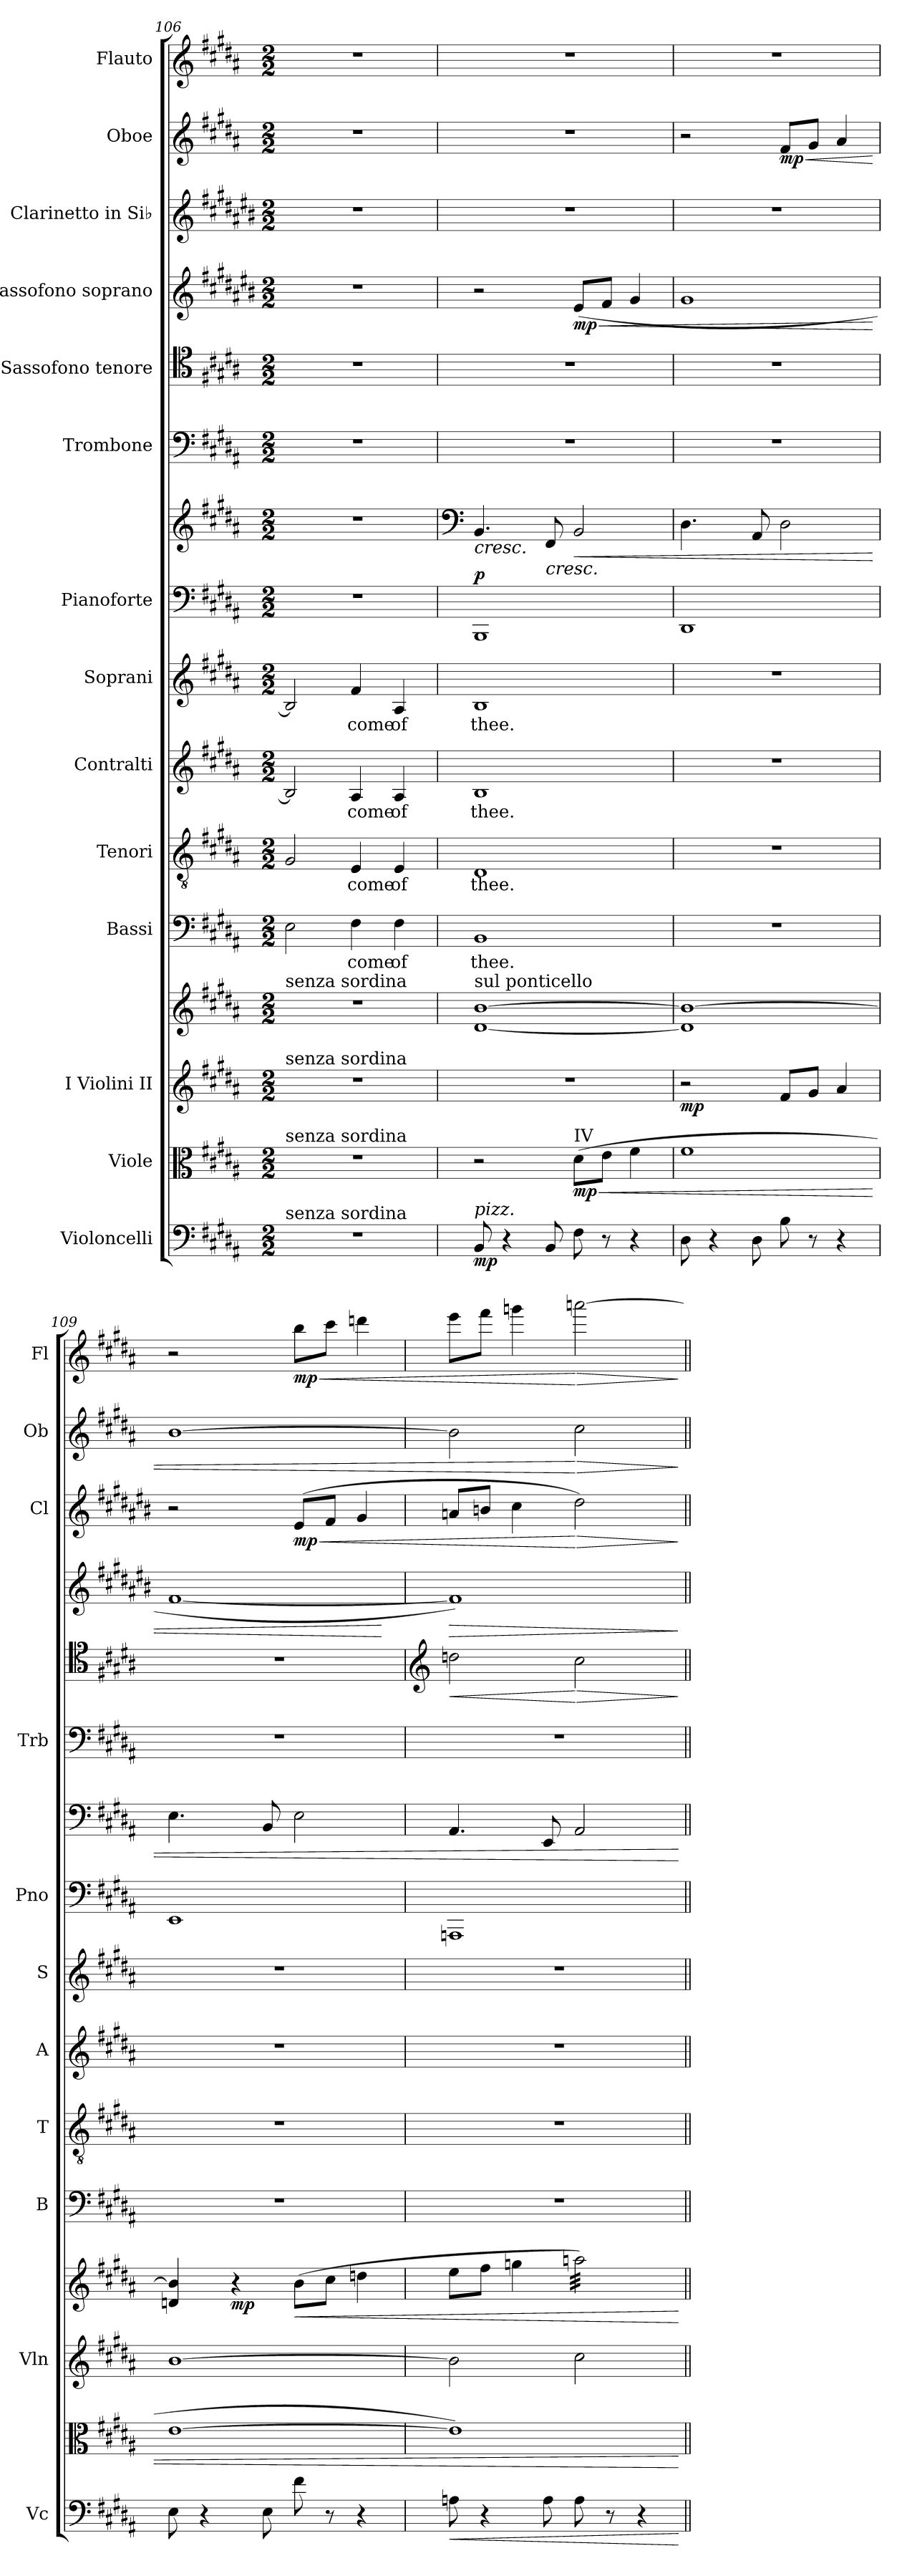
**kern	**dynam	**kern	**dynam	**kern	**kern	**dynam	**kern	**text	**kern	**text	**kern	**text	**kern	**text	**kern	**kern	**dynam	**kern	**kern	**dynam	**kern	**dynam	**kern	**dynam	**kern	**dynam	**kern	**dynam
*part14	*part14	*part13	*part13	*part12	*part12	*part12	*part11	*part11	*part10	*part10	*part9	*part9	*part8	*part8	*part7	*part7	*part7	*part6	*part5	*part5	*part4	*part4	*part3	*part3	*part2	*part2	*part1	*part1
*staff16	*staff16	*staff15	*staff15	*staff14	*staff13	*staff13/14	*staff12	*staff12	*staff11	*staff11	*staff10	*staff10	*staff9	*staff9	*staff8	*staff7	*staff7/8	*staff6	*staff5	*staff5	*staff4	*staff4	*staff3	*staff3	*staff2	*staff2	*staff1	*staff1
*I"Violoncelli	*	*I"Viole	*	*I"I  Violini  II	*	*	*I"Bassi	*	*I"Tenori	*	*I"Contralti	*	*I"Soprani	*	*I"Pianoforte	*	*	*I"Trombone	*I"Sassofono tenore	*	*I"Sassofono soprano	*	*I"Clarinetto in Si♭	*	*I"Oboe	*	*I"Flauto	*
*I'Vc	*	*	*	*I'Vln	*	*	*I'B	*	*I'T	*	*I'A	*	*I'S	*	*I'Pno	*	*	*I'Trb	*	*	*	*	*I'Cl	*	*I'Ob	*	*I'Fl	*
*clefF4	*	*clefC3	*	*clefG2	*clefG2	*	*clefF4	*	*clefGv2	*	*clefG2	*	*clefG2	*	*clefF4	*clefG2	*	*clefF4	*clefC4	*	*clefG2	*	*clefG2	*	*clefG2	*	*clefG2	*
*	*	*	*	*	*	*	*	*	*	*	*	*	*	*	*	*	*	*	*ITrd8c14	*	*ITrd1c2	*	*ITrd1c2	*	*	*	*	*
*k[f#c#g#d#a#]	*	*k[f#c#g#d#a#]	*	*k[f#c#g#d#a#]	*k[f#c#g#d#a#]	*	*k[f#c#g#d#a#]	*	*k[f#c#g#d#a#]	*	*k[f#c#g#d#a#]	*	*k[f#c#g#d#a#]	*	*k[f#c#g#d#a#]	*k[f#c#g#d#a#]	*	*k[f#c#g#d#a#]	*k[f#c#g#d#a#]	*	*k[f#c#g#d#a#]	*	*k[f#c#g#d#a#]	*	*k[f#c#g#d#a#]	*	*k[f#c#g#d#a#]	*
*M2/2	*	*M2/2	*	*M2/2	*M2/2	*	*M2/2	*	*M2/2	*	*M2/2	*	*M2/2	*	*M2/2	*M2/2	*	*M2/2	*M2/2	*	*M2/2	*	*M2/2	*	*M2/2	*	*M2/2	*
=106	=106	=106	=106	=106	=106	=106	=106	=106	=106	=106	=106	=106	=106	=106	=106	=106	=106	=106	=106	=106	=106	=106	=106	=106	=106	=106	=106	=106
!	!	!	!	!	!LO:TX:a:t=senza sordina	!	!	!	!	!	!	!	!	!	!	!	!	!	!	!	!	!	!	!	!	!	!	!
!	!	!	!	!LO:TX:a:t=senza sordina	!	!	!	!	!	!	!	!	!	!	!	!	!	!	!	!	!	!	!	!	!	!	!	!
!	!	!LO:TX:a:t=senza sordina	!	!	!	!	!	!	!	!	!	!	!	!	!	!	!	!	!	!	!	!	!	!	!	!	!	!
!LO:TX:a:t=senza sordina	!	!	!	!	!	!	!	!	!	!	!	!	!	!	!	!	!	!	!	!	!	!	!	!	!	!	!	!
1r	.	1r	.	1r	1r	.	2E\	.	2G#/	.	2B/]	.	2B/]	.	1r	1r	.	1r	1r	.	1r	.	1r	.	1r	.	1r	.
!	!	!	!	!	!	!	!	!LO:LY:b	!	!LO:LY:b	!	!LO:LY:b	!	!LO:LY:b	!	!	!	!	!	!	!	!	!	!	!	!	!	!
.	.	.	.	.	.	.	4F#\	come	4E/	come	4A#/	come	4f#/	come	.	.	.	.	.	.	.	.	.	.	.	.	.	.
!	!	!	!	!	!	!	!	!LO:LY:b	!	!LO:LY:b	!	!LO:LY:b	!	!LO:LY:b	!	!	!	!	!	!	!	!	!	!	!	!	!	!
.	.	.	.	.	.	.	4F#\	of	4E/	of	4A#/	of	4A#/	of	.	.	.	.	.	.	.	.	.	.	.	.	.	.
=107	=107	=107	=107	=107	=107	=107	=107	=107	=107	=107	=107	=107	=107	=107	=107	=107	=107	=107	=107	=107	=107	=107	=107	=107	=107	=107	=107	=107
*	*	*	*	*	*	*	*	*	*	*	*	*	*	*	*	*clefF4	*	*	*	*	*	*	*	*	*	*	*	*
!	!	!	!	!	!LO:TX:a:t=sul ponticello	!	!	!	!	!	!	!	!	!	!	!	!	!	!	!	!	!	!	!	!	!	!	!
!LO:TX:a:i:t=pizz.	!	!	!	!	!	!	!	!	!	!	!	!	!	!	!	!	!	!	!	!	!	!	!	!	!	!	!	!
!	!LO:DY:b	!	!	!	!	!LO:DY:b	!	!LO:LY:b	!	!LO:LY:b	!	!LO:LY:b	!	!LO:LY:b	!	!	!LO:HP:b	!	!	!	!	!	!	!	!	!	!	!
!	!	!	!	!	!	!	!	!	!	!	!	!	!	!	!	!	!LO:DY:n=1:a=2	!	!	!	!	!	!	!	!	!	!	!
8BB/	mp	2r	.	1r	[1d# [1b	other-dynamics	1BB	thee.	1D#	thee.	1B	thee.	1B	thee.	1BBB	4.BB/	< p	1r	1r	.	2r	.	1r	.	1r	.	1r	.
4r	.	.	.	.	.	.	.	.	.	.	.	.	.	.	.	.	.	.	.	.	.	.	.	.	.	.	.	.
!	!	!	!	!	!	!	!	!	!	!	!	!	!	!	!	!	!LO:HP:b	!	!	!	!	!	!	!	!	!	!	!
8BB/	.	.	.	.	.	.	.	.	.	.	.	.	.	.	.	8FF#/	<	.	.	.	.	.	.	.	.	.	.	.
!	!	!LO:TX:a:t=IV	!	!	!	!	!	!	!	!	!	!	!	!	!	!	!	!	!	!	!	!	!	!	!	!	!	!
!	!	!	!LO:HP:b	!	!	!	!	!	!	!	!	!	!	!	!	!	!LO:HP:b	!	!	!	!	!LO:HP:b	!	!	!	!	!	!
!	!	!	!LO:DY:n=1:b	!	!	!	!	!	!	!	!	!	!	!	!	!	!	!	!	!	!	!LO:DY:n=1:b	!	!	!	!	!	!
8F#\	.	(>8d#\L	< mp	.	.	.	.	.	.	.	.	.	.	.	.	2BB/	<	.	.	.	(>8d#/L	< mp	.	.	.	.	.	.
8r	.	8e\J	.	.	.	.	.	.	.	.	.	.	.	.	.	.	.	.	.	.	8e/J	.	.	.	.	.	.	.
4r	.	4f#\	.	.	.	.	.	.	.	.	.	.	.	.	.	.	.	.	.	.	4f#/	.	.	.	.	.	.	.
!!LO:PB:g=z
=108	=108	=108	=108	=108	=108	=108	=108	=108	=108	=108	=108	=108	=108	=108	=108	=108	=108	=108	=108	=108	=108	=108	=108	=108	=108	=108	=108	=108
!	!	!	!	!	!	!LO:DY:b=2	!	!	!	!	!	!	!	!	!	!	!	!	!	!	!	!	!	!	!	!	!	!
8D#\	.	1f#	.	2r	1d#] 1b_	mp	1r	.	1r	.	1r	.	1r	.	1DD#	4.D#\	.	1r	1r	.	1f#	.	1r	.	2r	.	1r	.
4r	.	.	.	.	.	.	.	.	.	.	.	.	.	.	.	.	.	.	.	.	.	.	.	.	.	.	.	.
8D#\	.	.	.	.	.	.	.	.	.	.	.	.	.	.	.	8AA#/	.	.	.	.	.	.	.	.	.	.	.	.
!	!	!	!	!	!	!	!	!	!	!	!	!	!	!	!	!	!	!	!	!	!	!	!	!	!	!LO:HP:b	!	!
!	!	!	!	!	!	!	!	!	!	!	!	!	!	!	!	!	!	!	!	!	!	!	!	!	!	!LO:DY:n=1:b	!	!
8B\	.	.	.	8f#/L	.	.	.	.	.	.	.	.	.	.	.	2D#\	.	.	.	.	.	.	.	.	8f#/L	< mp	.	.
8r	.	.	.	8g#/J	.	.	.	.	.	.	.	.	.	.	.	.	.	.	.	.	.	.	.	.	8g#/J	.	.	.
4r	.	.	.	4a#/	.	.	.	.	.	.	.	.	.	.	.	.	.	.	.	.	.	.	.	.	4a#/	.	.	.
=109	=109	=109	=109	=109	=109	=109	=109	=109	=109	=109	=109	=109	=109	=109	=109	=109	=109	=109	=109	=109	=109	=109	=109	=109	=109	=109	=109	=109
8E\	.	[1e	.	[1b	4dn/ 4b/]	.	1r	.	1r	.	1r	.	1r	.	1EE	4.E\	.	1r	1r	.	[1e	.	2r	.	[1b	.	2r	.
4r	.	.	.	.	.	.	.	.	.	.	.	.	.	.	.	.	.	.	.	.	.	.	.	.	.	.	.	.
!	!	!	!	!	!	!LO:DY:b	!	!	!	!	!	!	!	!	!	!	!	!	!	!	!	!	!	!	!	!	!	!
.	.	.	.	.	4r	mp	.	.	.	.	.	.	.	.	.	.	.	.	.	.	.	.	.	.	.	.	.	.
8E\	.	.	.	.	.	.	.	.	.	.	.	.	.	.	.	8BB/	.	.	.	.	.	.	.	.	.	.	.	.
!	!	!	!	!	!	!LO:HP:b	!	!	!	!	!	!	!	!	!	!	!	!	!	!	!	!	!	!LO:HP:b	!	!	!	!LO:HP:b
!	!	!	!	!	!	!	!	!	!	!	!	!	!	!	!	!	!	!	!	!	!	!	!	!LO:DY:n=1:b	!	!	!	!LO:DY:n=1:b
8f#\	.	.	.	.	(>8b\L	<	.	.	.	.	.	.	.	.	.	2E\	.	.	.	.	.	.	(<8d#/L	< mp	.	.	8bb\L	< mp
8r	.	.	.	.	8cc#\J	.	.	.	.	.	.	.	.	.	.	.	.	.	.	.	.	.	8e/J	.	.	.	8ccc#\J	.
4r	.	.	.	.	4ddn\	.	.	.	.	.	.	.	.	.	.	.	.	.	.	.	.	.	4f#/	.	.	.	4dddn\	.
.	.	.	.	.	.	.	.	.	.	.	.	.	.	.	.	.	.	.	.	.	.	[	.	.	.	.	.	.
=110	=110	=110	=110	=110	=110	=110	=110	=110	=110	=110	=110	=110	=110	=110	=110	=110	=110	=110	=110	=110	=110	=110	=110	=110	=110	=110	=110	=110
*	*	*	*	*	*	*	*	*	*	*	*	*	*	*	*	*	*	*	*clefG2	*	*	*	*	*	*	*	*	*
!	!LO:HP:b	!	!	!	!	!	!	!	!	!	!	!	!	!	!	!	!	!	!	!LO:HP:b	!	!LO:HP:b	!	!	!	!	!	!
!	!	!	!	!	!	!	!	!	!	!	!	!	!	!	!	!	!	!	!	!LO:DY:n=1:b	!	!	!	!	!	!	!	!
8An\	<	1e])	.	2b\]	8ee\L	.	1r	.	1r	.	1r	.	1r	.	1AAAn	4.AA#/	.	1r	2dn\	< other-dynamics	1e])	>	8gn/L	.	2b\]	.	8eee\L	.
4r	.	.	.	.	8ff#\J	.	.	.	.	.	.	.	.	.	.	.	.	.	.	.	.	.	8an/J	.	.	.	8fff#\J	.
.	.	.	.	.	4ggn\	.	.	.	.	.	.	.	.	.	.	.	.	.	.	.	.	.	4b\	.	.	.	4gggn\	.
8A\	.	.	.	.	.	.	.	.	.	.	.	.	.	.	.	8EE/	.	.	.	.	.	.	.	.	.	.	.	.
!	!	!	!	!	!	!	!	!	!	!	!	!	!	!	!	!	!	!	!	!LO:HP:n=1:b	!	!	!	!LO:HP:n=1:b	!	!LO:HP:n=1:b	!	!LO:HP:n=1:b
*	*	*	*	*	*tremolo	*	*	*	*	*	*	*	*	*	*	*	*	*	*	*	*	*	*	*	*	*	*	*
8A\	.	.	.	2cc#\	32aan\)LLL	.	.	.	.	.	.	.	.	.	.	2AA#/	.	.	2c#\	[ >	.	.	2cc#\)	[ >	2cc#\	[ >	[2aaan\	[ >
.	.	.	.	.	32aan\)	.	.	.	.	.	.	.	.	.	.	.	.	.	.	.	.	.	.	.	.	.	.	.
.	.	.	.	.	32aan\)	.	.	.	.	.	.	.	.	.	.	.	.	.	.	.	.	.	.	.	.	.	.	.
.	.	.	.	.	32aan\)	.	.	.	.	.	.	.	.	.	.	.	.	.	.	.	.	.	.	.	.	.	.	.
8r	.	.	.	.	32aan\)	.	.	.	.	.	.	.	.	.	.	.	.	.	.	.	.	.	.	.	.	.	.	.
.	.	.	.	.	32aan\)	.	.	.	.	.	.	.	.	.	.	.	.	.	.	.	.	.	.	.	.	.	.	.
.	.	.	.	.	32aan\)	.	.	.	.	.	.	.	.	.	.	.	.	.	.	.	.	.	.	.	.	.	.	.
.	.	.	.	.	32aan\)	.	.	.	.	.	.	.	.	.	.	.	.	.	.	.	.	.	.	.	.	.	.	.
4r	.	.	.	.	32aan\)	.	.	.	.	.	.	.	.	.	.	.	.	.	.	.	.	.	.	.	.	.	.	.
.	.	.	.	.	32aan\)	.	.	.	.	.	.	.	.	.	.	.	.	.	.	.	.	.	.	.	.	.	.	.
.	.	.	.	.	32aan\)	.	.	.	.	.	.	.	.	.	.	.	.	.	.	.	.	.	.	.	.	.	.	.
.	.	.	.	.	32aan\)	.	.	.	.	.	.	.	.	.	.	.	.	.	.	.	.	.	.	.	.	.	.	.
.	.	.	.	.	32aan\)	.	.	.	.	.	.	.	.	.	.	.	.	.	.	.	.	.	.	.	.	.	.	.
.	.	.	.	.	32aan\)	.	.	.	.	.	.	.	.	.	.	.	.	.	.	.	.	.	.	.	.	.	.	.
.	.	.	.	.	32aan\)	.	.	.	.	.	.	.	.	.	.	.	.	.	.	.	.	.	.	.	.	.	.	.
.	.	.	.	.	32aan\)JJJ	.	.	.	.	.	.	.	.	.	.	.	.	.	.	.	.	.	.	.	.	.	.	.
*	*	*	*	*	*Xtremolo	*	*	*	*	*	*	*	*	*	*	*	*	*	*	*	*	*	*	*	*	*	*	*
.	[	.	[	.	.	[	.	.	.	.	.	.	.	.	.	.	[ [ [	.	.	]	.	]	.	]	.	]	.	]
=||	=||	=||	=||	=||	=||	=||	=||	=||	=||	=||	=||	=||	=||	=||	=||	=||	=||	=||	=||	=||	=||	=||	=||	=||	=||	=||	=||	=||
*-	*-	*-	*-	*-	*-	*-	*-	*-	*-	*-	*-	*-	*-	*-	*-	*-	*-	*-	*-	*-	*-	*-	*-	*-	*-	*-	*-	*-
